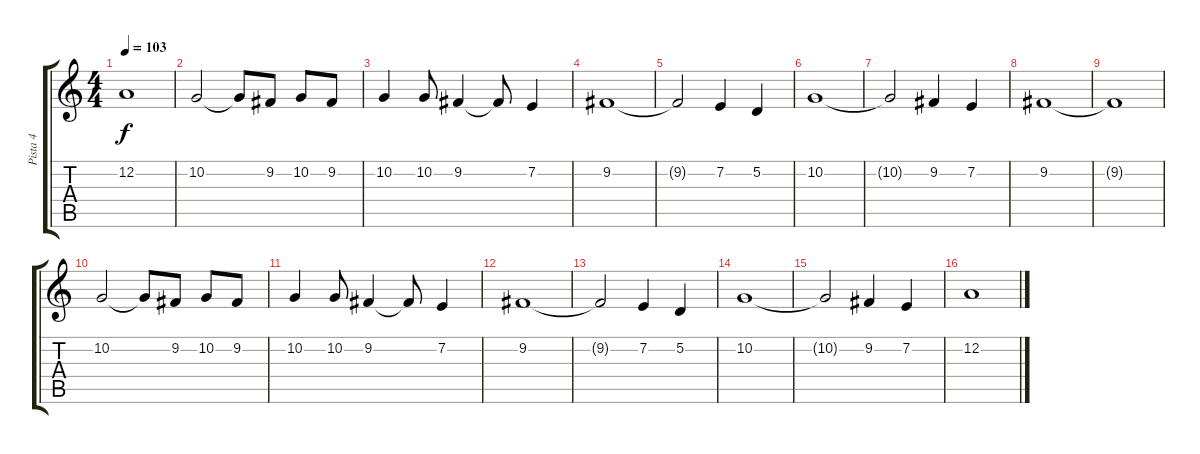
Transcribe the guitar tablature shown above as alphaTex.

\track ("Pista 4" "Pista 4") {instrument stringensemble1}
\staff {score tabs}
\tuning (D4 A3 F3 C3 G2 C2) {hide}
\ts (4 4)
\tempo 103
\clef g2
\ks c
12.2{t}.1{dy f} |
10.2.2 10.2{t}.8 9.2.8 10.2.8 9.2.8 |
10.2.4 10.2.8 9.2.4 9.2{t}.8 7.2.4 |
9.2.1 |
9.2{t}.2 7.2.4 5.2.4 |
10.2.1 |
10.2{t}.2 9.2.4 7.2.4 |
9.2.1 |
9.2{t}.1 |
10.2.2 10.2{t}.8 9.2.8 10.2.8 9.2.8 |
10.2.4 10.2.8 9.2.4 9.2{t}.8 7.2.4 |
9.2.1 |
9.2{t}.2 7.2.4 5.2.4 |
10.2.1 |
10.2{t}.2 9.2.4 7.2.4 |
12.2.1
